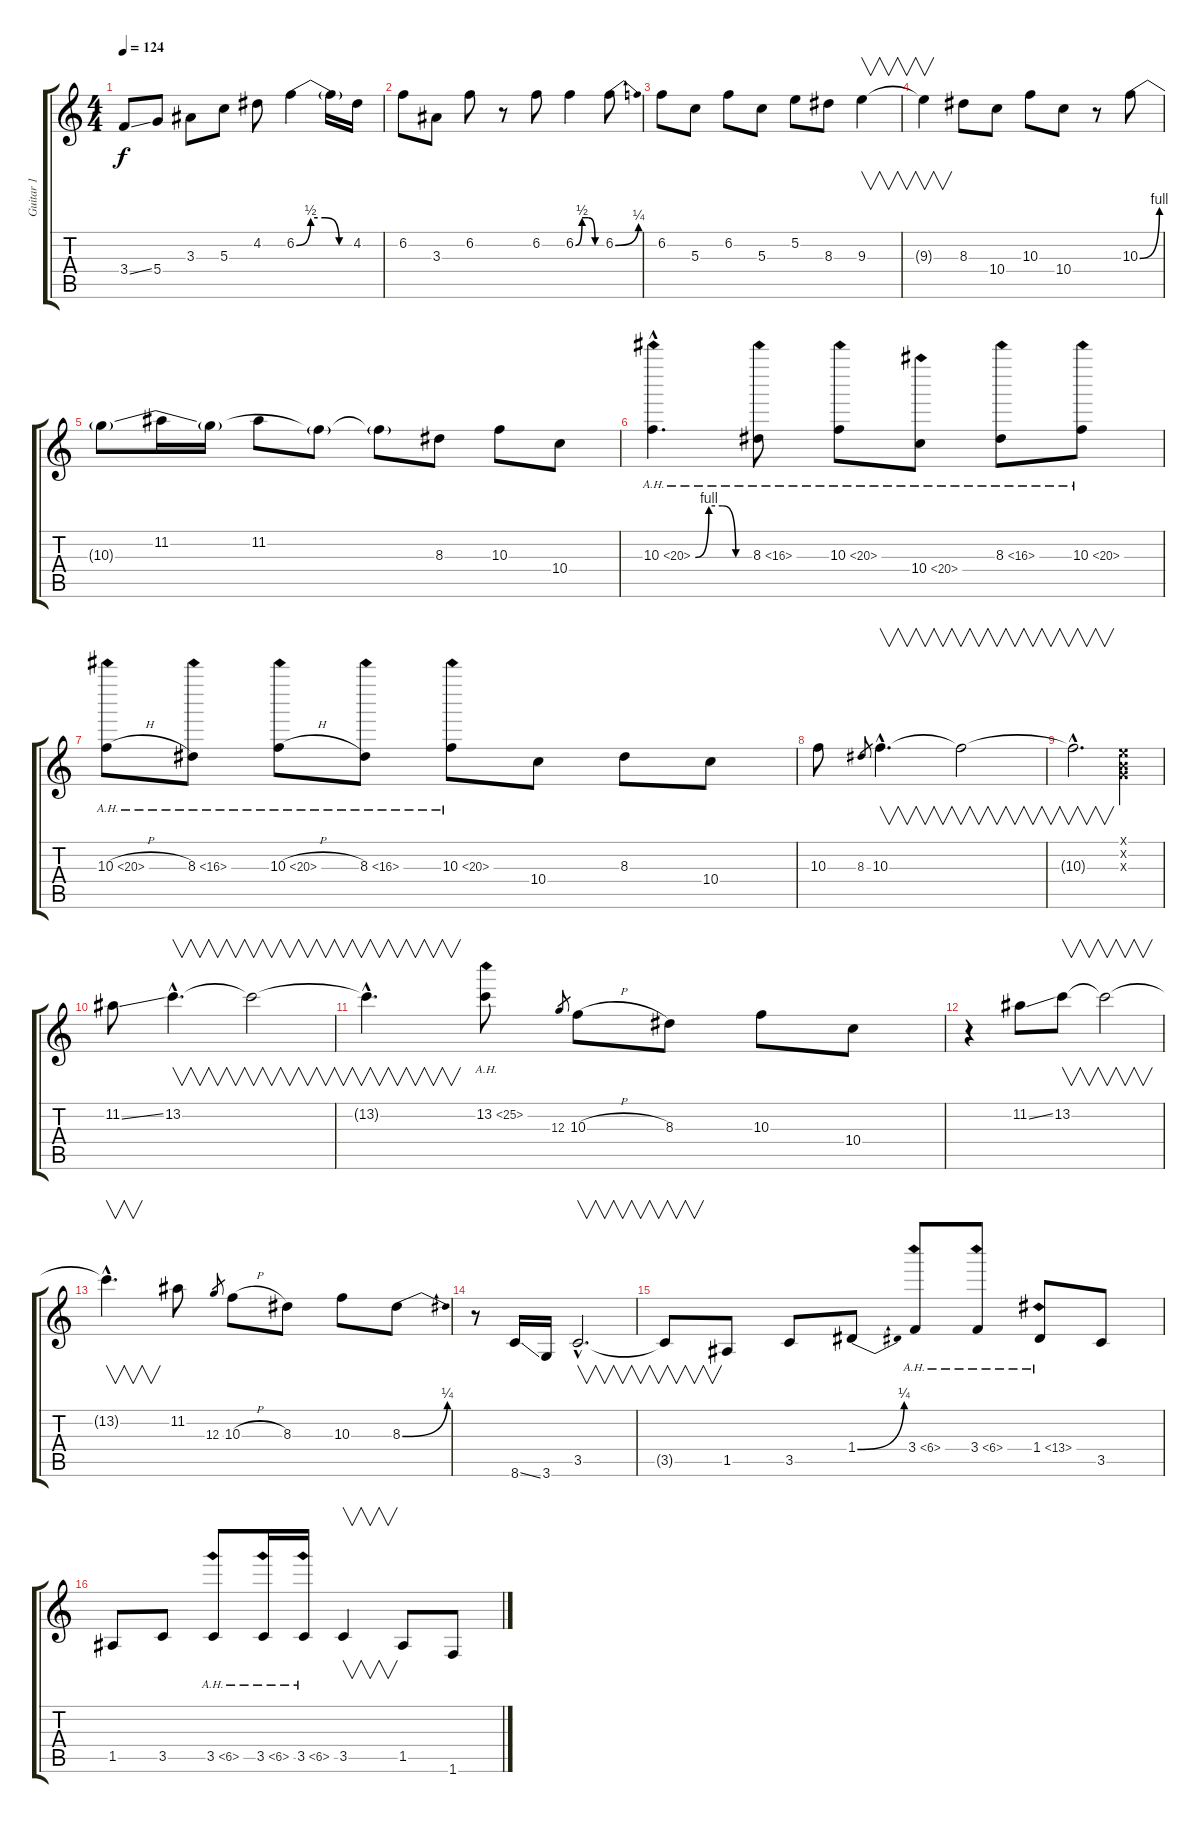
\track ("Guitar 1" "Guitar 1") {instrument distortionguitar}
\staff {score tabs}
\tuning (E4 B3 G3 D3 A2 E2) {hide}
\ts (4 4)
\tempo 124
\clef g2
\ks c
3.4{ss}.8{dy f} 5.4.8 3.3.8 5.3.8 4.2.8 6.2{be (custom 0 0 15 2 30 2 45 0 60 0)}.4 6.2{t}.16 4.2.16 |
6.2.8 3.3.8 6.2.8 r.8 6.2.8 6.2{be (custom 0 0 15 2 30 2 45 0 60 0)}.4 6.2{be (bend 0 0 60 1)}.8 |
6.2.8 5.3.8 6.2.8 5.3.8 5.2.8 8.3.8 9.3.4{v} |
9.3{t}.4{v} 8.3.8 10.4.8 10.3.8 10.4.8 r.8 10.3{be (bend 0 0 60 4)}.8 |
10.3{t}.8 11.2.16 10.3{t}.16 11.2.8 10.3{t}.8 10.3{t}.8 8.3.8 10.3.8 10.4.8 |
10.3{be (custom 0 0 15 4 30 4 45 0 60 0) ah 10 hac}.4{d} 8.3{ah 8}.8 10.3{ah 10}.8 10.4{ah 10}.8 8.3{ah 8}.8 10.3{ah 10}.8 |
10.3{ah 10 h}.8 8.3{ah 8}.8 10.3{ah 10 h}.8 8.3{ah 8}.8 10.3{ah 10}.8 10.4.8 8.3.8 10.4.8 |
10.3.8 8.3.8{gr} 10.3{hac}.4{v d} 10.3{t}.2{v} |
10.3{hac t}.2{v d} (0.1{x} 0.2{x} 0.3{x}).4 |
11.2{ss}.8 13.2{hac}.4{v d} 13.2{t}.2{v} |
13.2{hac t}.4{v d} 13.2{ah 12}.8 12.3.8{gr} 10.3{h}.8 8.3.8 10.3.8 10.4.8 |
r.4 11.2{ss}.8 13.2.8{v} 13.2{t}.2{v} |
13.2{hac t}.4{v d} 11.2.8 12.3.8{gr} 10.3{h}.8 8.3.8 10.3.8 8.3{be (bend 0 0 60 1)}.8 |
r.8 8.6{ss}.16 3.6.16 3.5{hac}.2{v d} |
3.5{t}.8{v} 1.5.8 3.5.8 1.4{be (bend 0 0 60 1)}.8 3.4{ah 3}.8 3.4{ah 3}.8 1.4{ah 12}.8 3.5.8 |
1.5.8 3.5.8 3.5{ah 3}.8 3.5{ah 3}.16 3.5{ah 3}.16 3.5.4{v} 1.5.8 1.6.8
